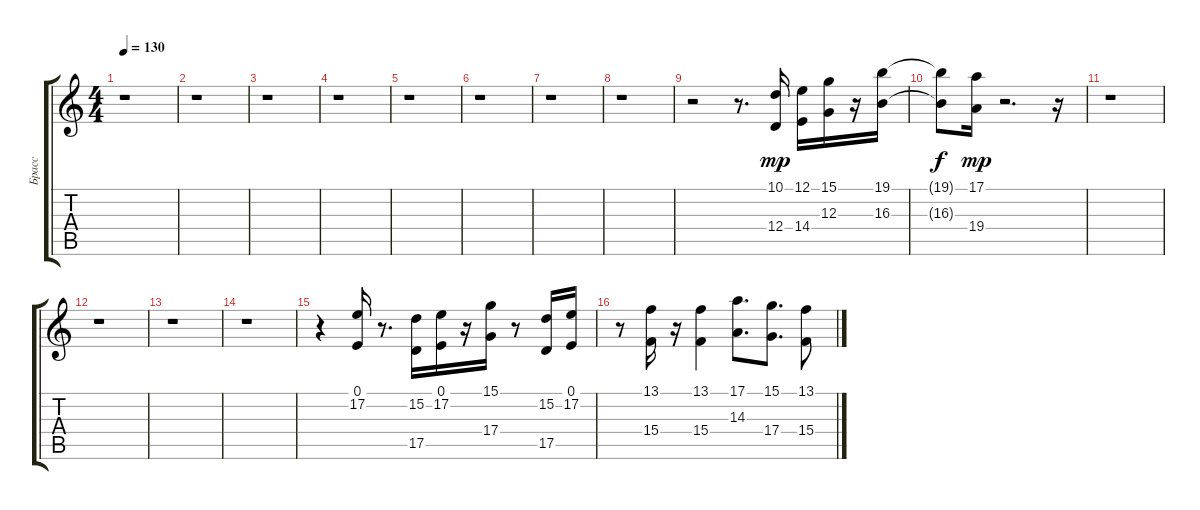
\track ("Брасс" "Брасс") {instrument brasssection}
\staff {score tabs}
\tuning (E4 B3 G3 D3 A2 E2) {hide}
\ts (4 4)
\tempo 130
\clef g2
\ks c
r.1{dy mp} |
r.1 |
r.1 |
r.1 |
r.1 |
r.1 |
r.1 |
r.1 |
r.2 r.8{d} (10.1 12.4).16 (12.1 14.4).16 (15.1 12.3).16 r.16 (19.1 16.3).16 |
(19.1{t} 16.3{t}).8{dy f} (17.1 19.4).16{dy mp} r.2{d} r.16 |
r.1 |
r.1 |
r.1 |
r.1 |
r.4 (0.1 17.2).16 r.8{d} (15.2 17.5).16 (0.1 17.2).16 r.16 (15.1 17.4).16 r.8 (15.2 17.5).16 (0.1 17.2).16 |
r.8 (13.1 15.4).16 r.16 (13.1 15.4).4 (17.1 14.3).8{d} (15.1 17.4).8{d} (13.1 15.4).8
